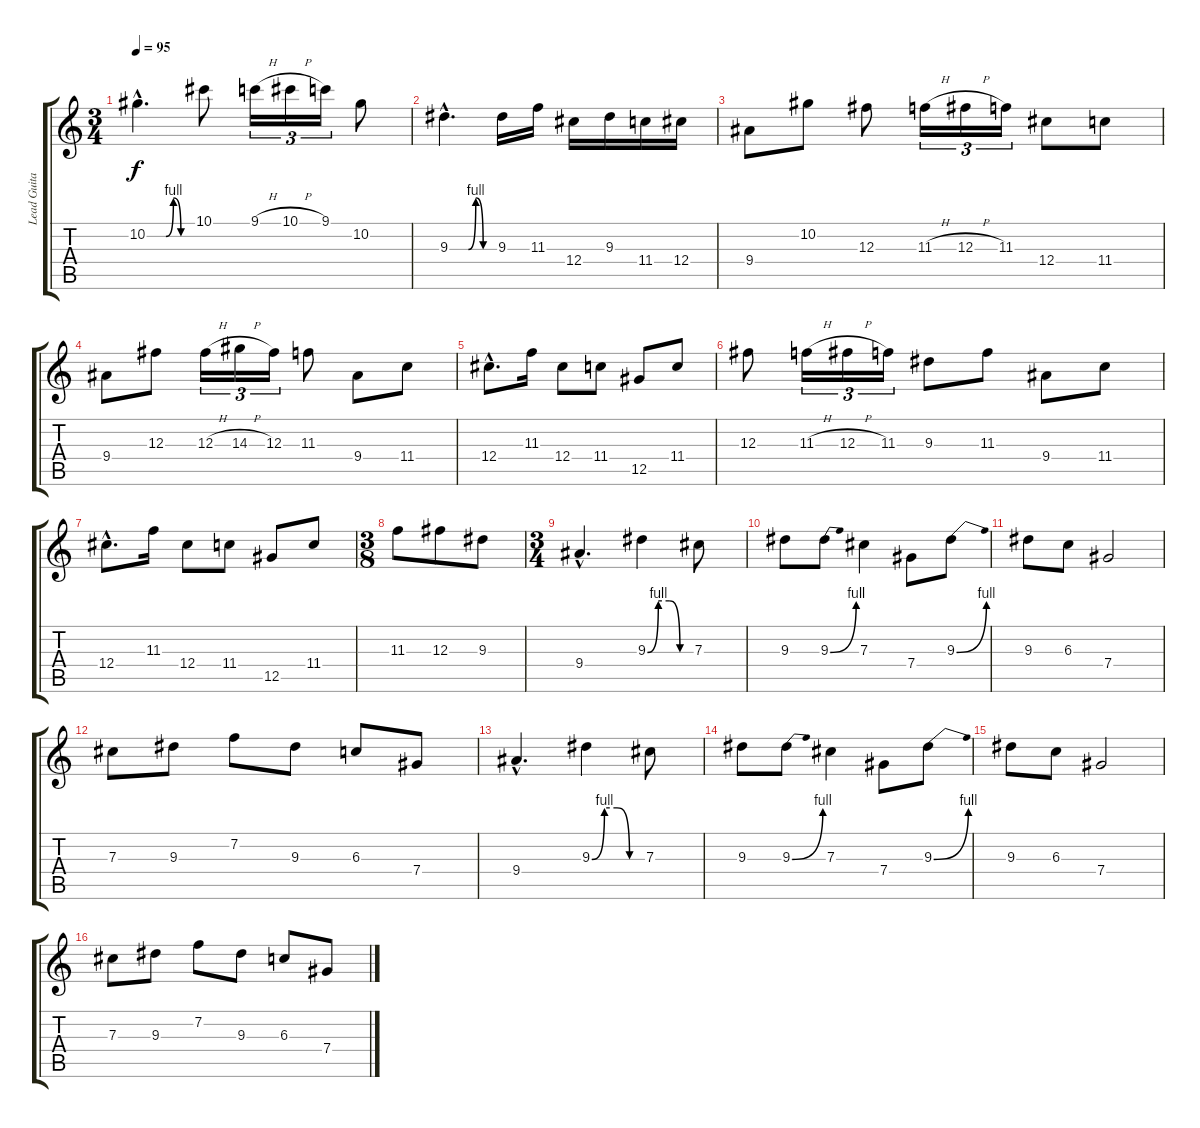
\track ("Lead Guitar" "Lead Guita") {instrument distortionguitar}
\staff {score tabs}
\tuning (Eb4 Bb3 Gb3 Db3 Ab2 Eb2) {hide}
\ts (3 4)
\tempo 95
\clef g2
\ks c
10.2{be (custom 0 0 25 0 35 4 45 0 60 0) hac}.4{d dy f} 10.1.8 9.1{h}.16{tu (3 2)} 10.1{h}.16{tu (3 2)} 9.1.16{tu (3 2)} 10.2.8 |
9.3{be (custom 0 0 25 0 35 4 45 0 60 0) hac}.4{d} 9.3.16 11.3.16 12.4.16 9.3.16 11.4.16 12.4.16 |
9.4.8 10.2.8 12.3.8 11.3{h}.16{tu (3 2)} 12.3{h}.16{tu (3 2)} 11.3.16{tu (3 2)} 12.4.8 11.4.8 |
9.4.8 12.3.8 12.3{h}.16{tu (3 2)} 14.3{h}.16{tu (3 2)} 12.3.16{tu (3 2)} 11.3.8 9.4.8 11.4.8 |
12.4{hac}.8{d} 11.3.16 12.4.8 11.4.8 12.5.8 11.4.8 |
12.3.8 11.3{h}.16{tu (3 2)} 12.3{h}.16{tu (3 2)} 11.3.16{tu (3 2)} 9.3.8 11.3.8 9.4.8 11.4.8 |
12.4{hac}.8{d} 11.3.16 12.4.8 11.4.8 12.5.8 11.4.8 |
\ts (3 8)
11.3.8 12.3.8 9.3.8 |
\ts (3 4)
9.4{hac}.4{d} 9.3{be (custom 0 0 15 4 30 4 45 0 60 0)}.4 7.3.8 |
9.3.8 9.3{be (bend 0 0 60 4)}.8 7.3.4 7.4.8 9.3{be (bend 0 0 60 4)}.8 |
9.3.8 6.3.8 7.4.2 |
7.3.8 9.3.8 7.2.8 9.3.8 6.3.8 7.4.8 |
9.4{hac}.4{d} 9.3{be (custom 0 0 15 4 30 4 45 0 60 0)}.4 7.3.8 |
9.3.8 9.3{be (bend 0 0 60 4)}.8 7.3.4 7.4.8 9.3{be (bend 0 0 60 4)}.8 |
9.3.8 6.3.8 7.4.2 |
7.3.8 9.3.8 7.2.8 9.3.8 6.3.8 7.4.8
